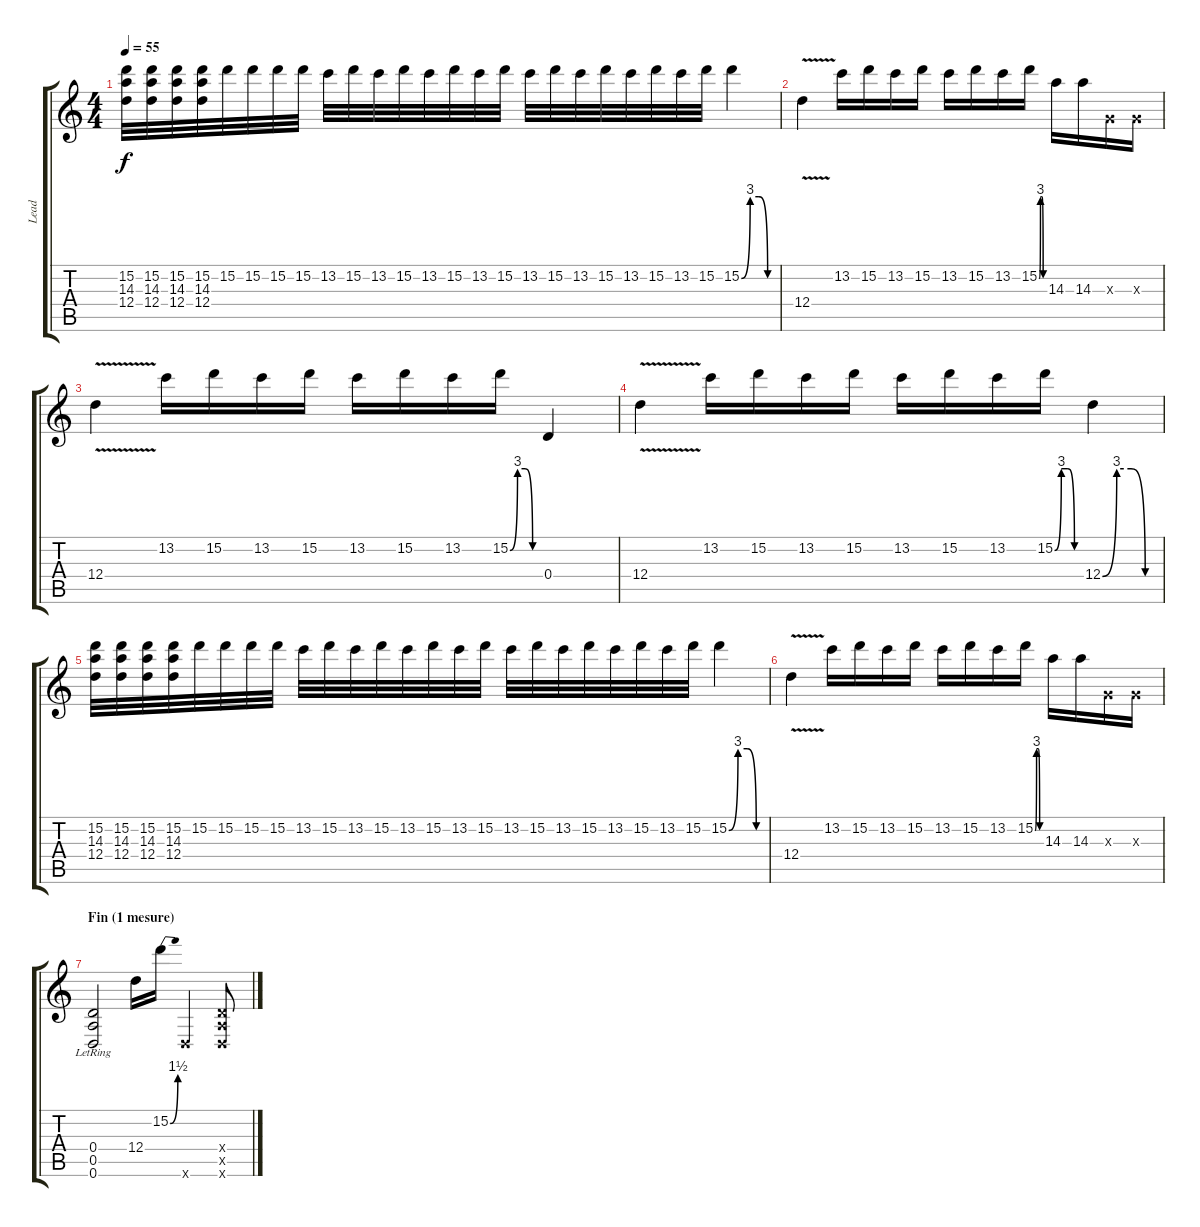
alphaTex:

\track ("Lead" "Lead") {instrument distortionguitar}
\staff {score tabs}
\tuning (E4 B3 G3 D3 A2 D2) {hide}
\ts (4 4)
\tempo 55
\clef g2
\ks c
(15.2 14.3 12.4).32{dy f} (15.2 14.3 12.4).32 (15.2 14.3 12.4).32 (15.2 14.3 12.4).32 15.2.32 15.2.32 15.2.32 15.2.32 13.2.32 15.2.32 13.2.32 15.2.32 13.2.32 15.2.32 13.2.32 15.2.32 13.2.32 15.2.32 13.2.32 15.2.32 13.2.32 15.2.32 13.2.32 15.2.32 15.2{be (custom 0 0 15 12 30 12 45 0 60 0)}.4 |
12.4{v}.4 13.2.16 15.2.16 13.2.16 15.2.16 13.2.16 15.2.16 13.2.16 15.2{be (custom 0 0 15 12 30 12 45 0 60 0)}.16 14.3.16 14.3.16 0.3{x}.16 0.3{x}.16 |
12.4{v}.4 13.2.16 15.2.16 13.2.16 15.2.16 13.2.16 15.2.16 13.2.16 15.2{be (custom 0 0 15 12 30 12 45 0 60 0)}.16 0.4.4 |
12.4{v}.4 13.2.16 15.2.16 13.2.16 15.2.16 13.2.16 15.2.16 13.2.16 15.2{be (custom 0 0 15 12 30 12 45 0 60 0)}.16 12.4{be (custom 0 0 15 12 30 12 45 0 60 0)}.4 |
(15.2 14.3 12.4).32 (15.2 14.3 12.4).32 (15.2 14.3 12.4).32 (15.2 14.3 12.4).32 15.2.32 15.2.32 15.2.32 15.2.32 13.2.32 15.2.32 13.2.32 15.2.32 13.2.32 15.2.32 13.2.32 15.2.32 13.2.32 15.2.32 13.2.32 15.2.32 13.2.32 15.2.32 13.2.32 15.2.32 15.2{be (custom 0 0 15 12 30 12 45 0 60 0)}.4 |
12.4{v}.4 13.2.16 15.2.16 13.2.16 15.2.16 13.2.16 15.2.16 13.2.16 15.2{be (custom 0 0 15 12 30 12 45 0 60 0)}.16 14.3.16 14.3.16 0.3{x}.16 0.3{x}.16 |
\section ("" "Fin (1 mesure)")
(0.4 0.5{lr} 0.6{lr}).2 12.4.16 15.2{be (bend 0 0 60 6)}.16 0.6{x}.4 (0.4{x} 0.5{x} 0.6{x}).8
